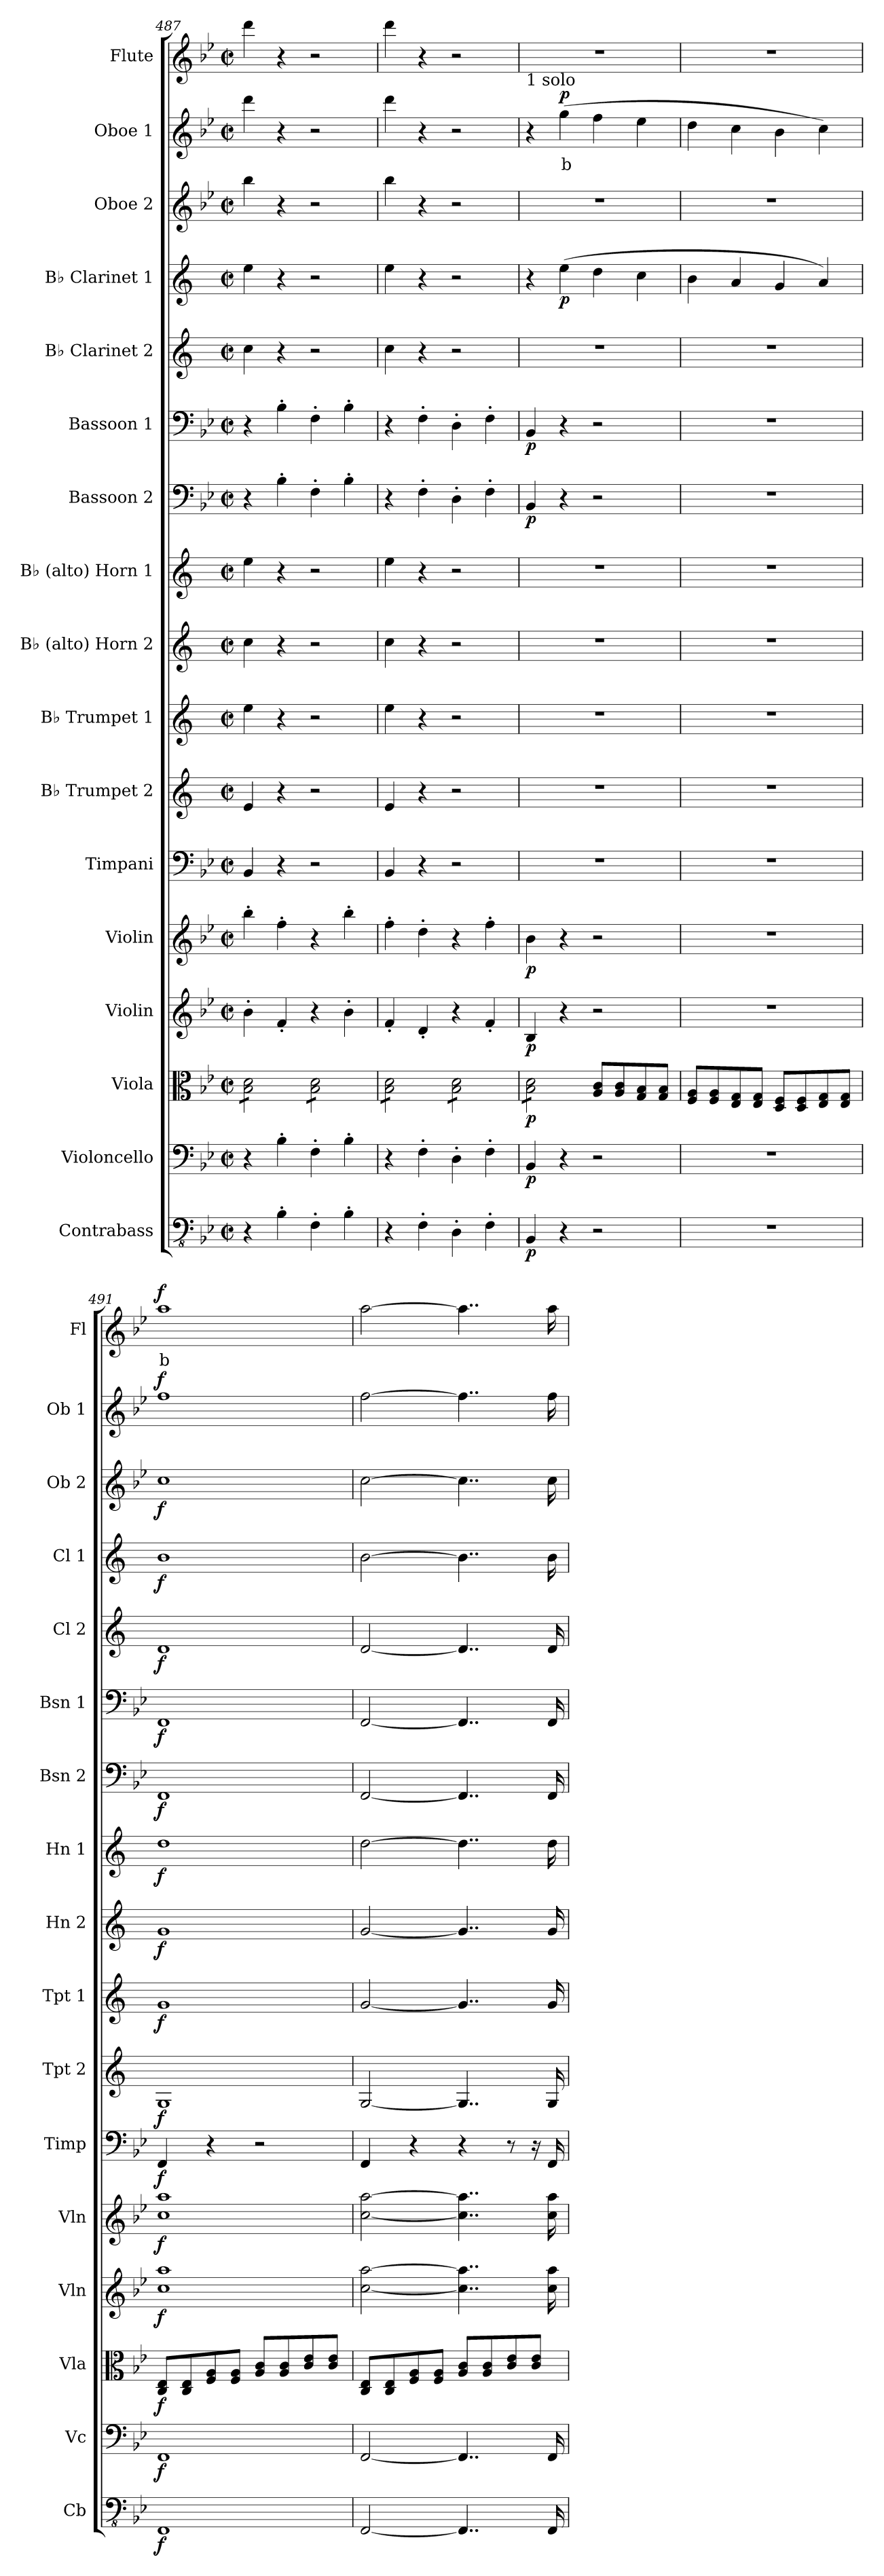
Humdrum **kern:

**kern	**dynam	**kern	**dynam	**kern	**dynam	**kern	**dynam	**kern	**dynam	**kern	**dynam	**kern	**dynam	**kern	**dynam	**kern	**dynam	**kern	**dynam	**kern	**dynam	**kern	**dynam	**kern	**dynam	**kern	**dynam	**kern	**dynam	**kern	**text	**dynam	**kern	**text	**dynam
*part17	*part17	*part16	*part16	*part15	*part15	*part14	*part14	*part13	*part13	*part12	*part12	*part11	*part11	*part10	*part10	*part9	*part9	*part8	*part8	*part7	*part7	*part6	*part6	*part5	*part5	*part4	*part4	*part3	*part3	*part2	*part2	*part2	*part1	*part1	*part1
*staff17	*staff17	*staff16	*staff16	*staff15	*staff15	*staff14	*staff14	*staff13	*staff13	*staff12	*staff12	*staff11	*staff11	*staff10	*staff10	*staff9	*staff9	*staff8	*staff8	*staff7	*staff7	*staff6	*staff6	*staff5	*staff5	*staff4	*staff4	*staff3	*staff3	*staff2	*staff2	*staff2	*staff1	*staff1	*staff1
*I"Contrabass	*	*I"Violoncello	*	*I"Viola	*	*I"Violin	*	*I"Violin	*	*I"Timpani	*	*I"B♭ Trumpet 2	*	*I"B♭ Trumpet 1	*	*I"B♭ (alto) Horn 2	*	*I"B♭ (alto) Horn 1	*	*I"Bassoon 2	*	*I"Bassoon 1	*	*I"B♭ Clarinet 2	*	*I"B♭ Clarinet 1	*	*I"Oboe 2	*	*I"Oboe 1	*	*	*I"Flute	*	*
*I'Cb	*	*I'Vc	*	*I'Vla	*	*I'Vln	*	*I'Vln	*	*I'Timp	*	*I'Tpt 2	*	*I'Tpt 1	*	*I'Hn 2	*	*I'Hn 1	*	*I'Bsn 2	*	*I'Bsn 1	*	*I'Cl 2	*	*I'Cl 1	*	*I'Ob 2	*	*I'Ob 1	*	*	*I'Fl	*	*
*clefFv4	*	*clefF4	*	*clefC3	*	*clefG2	*	*clefG2	*	*clefF4	*	*clefG2	*	*clefG2	*	*clefG2	*	*clefG2	*	*clefF4	*	*clefF4	*	*clefG2	*	*clefG2	*	*clefG2	*	*clefG2	*	*	*clefG2	*	*
*	*	*	*	*	*	*	*	*	*	*	*	*ITrd1c2	*	*ITrd1c2	*	*ITrd1c2	*	*ITrd1c2	*	*	*	*	*	*ITrd1c2	*	*ITrd1c2	*	*	*	*	*	*	*	*	*
*k[b-e-]	*	*k[b-e-]	*	*k[b-e-]	*	*k[b-e-]	*	*k[b-e-]	*	*k[b-e-]	*	*k[b-e-]	*	*k[b-e-]	*	*k[b-e-]	*	*k[b-e-]	*	*k[b-e-]	*	*k[b-e-]	*	*k[b-e-]	*	*k[b-e-]	*	*k[b-e-]	*	*k[b-e-]	*	*	*k[b-e-]	*	*
*M2/2	*	*M2/2	*	*M2/2	*	*M2/2	*	*M2/2	*	*M2/2	*	*M2/2	*	*M2/2	*	*M2/2	*	*M2/2	*	*M2/2	*	*M2/2	*	*M2/2	*	*M2/2	*	*M2/2	*	*M2/2	*	*	*M2/2	*	*
*met(c|)	*	*met(c|)	*	*met(c|)	*	*met(c|)	*	*met(c|)	*	*met(c|)	*	*met(c|)	*	*met(c|)	*	*met(c|)	*	*met(c|)	*	*met(c|)	*	*met(c|)	*	*met(c|)	*	*met(c|)	*	*met(c|)	*	*met(c|)	*	*	*met(c|)	*	*
=487	=487	=487	=487	=487	=487	=487	=487	=487	=487	=487	=487	=487	=487	=487	=487	=487	=487	=487	=487	=487	=487	=487	=487	=487	=487	=487	=487	=487	=487	=487	=487	=487	=487	=487	=487
*	*	*	*	*tremolo	*	*	*	*	*	*	*	*	*	*	*	*	*	*	*	*	*	*	*	*	*	*	*	*	*	*	*	*	*	*	*
4r	.	4r	.	8B-\ 8d\L	.	4b-'\	.	4bb-'\	.	4BB-/	.	4d/	.	4dd\	.	4b-\	.	4dd\	.	4r	.	4r	.	4b-\	.	4dd\	.	4bb-\	.	4ddd\	.	.	4ddd\	.	.
.	.	.	.	8B-\ 8d\	.	.	.	.	.	.	.	.	.	.	.	.	.	.	.	.	.	.	.	.	.	.	.	.	.	.	.	.	.	.	.
4BB-'\	.	4B-'\	.	8B-\ 8d\	.	4f'/	.	4ff'\	.	4r	.	4r	.	4r	.	4r	.	4r	.	4B-'\	.	4B-'\	.	4r	.	4r	.	4r	.	4r	.	.	4r	.	.
.	.	.	.	8B-\ 8d\J	.	.	.	.	.	.	.	.	.	.	.	.	.	.	.	.	.	.	.	.	.	.	.	.	.	.	.	.	.	.	.
4FF'\	.	4F'\	.	8B-\ 8d\L	.	4r	.	4r	.	2r	.	2r	.	2r	.	2r	.	2r	.	4F'\	.	4F'\	.	2r	.	2r	.	2r	.	2r	.	.	2r	.	.
.	.	.	.	8B-\ 8d\	.	.	.	.	.	.	.	.	.	.	.	.	.	.	.	.	.	.	.	.	.	.	.	.	.	.	.	.	.	.	.
4BB-'\	.	4B-'\	.	8B-\ 8d\	.	4b-'\	.	4bb-'\	.	.	.	.	.	.	.	.	.	.	.	4B-'\	.	4B-'\	.	.	.	.	.	.	.	.	.	.	.	.	.
.	.	.	.	8B-\ 8d\J	.	.	.	.	.	.	.	.	.	.	.	.	.	.	.	.	.	.	.	.	.	.	.	.	.	.	.	.	.	.	.
=488	=488	=488	=488	=488	=488	=488	=488	=488	=488	=488	=488	=488	=488	=488	=488	=488	=488	=488	=488	=488	=488	=488	=488	=488	=488	=488	=488	=488	=488	=488	=488	=488	=488	=488	=488
4r	.	4r	.	8B-\ 8d\L	.	4f'/	.	4ff'\	.	4BB-/	.	4d/	.	4dd\	.	4b-\	.	4dd\	.	4r	.	4r	.	4b-\	.	4dd\	.	4bb-\	.	4ddd\	.	.	4ddd\	.	.
.	.	.	.	8B-\ 8d\	.	.	.	.	.	.	.	.	.	.	.	.	.	.	.	.	.	.	.	.	.	.	.	.	.	.	.	.	.	.	.
4FF'\	.	4F'\	.	8B-\ 8d\	.	4d'/	.	4dd'\	.	4r	.	4r	.	4r	.	4r	.	4r	.	4F'\	.	4F'\	.	4r	.	4r	.	4r	.	4r	.	.	4r	.	.
.	.	.	.	8B-\ 8d\J	.	.	.	.	.	.	.	.	.	.	.	.	.	.	.	.	.	.	.	.	.	.	.	.	.	.	.	.	.	.	.
4DD'\	.	4D'\	.	8B-\ 8d\L	.	4r	.	4r	.	2r	.	2r	.	2r	.	2r	.	2r	.	4D'\	.	4D'\	.	2r	.	2r	.	2r	.	2r	.	.	2r	.	.
.	.	.	.	8B-\ 8d\	.	.	.	.	.	.	.	.	.	.	.	.	.	.	.	.	.	.	.	.	.	.	.	.	.	.	.	.	.	.	.
4FF'\	.	4F'\	.	8B-\ 8d\	.	4f'/	.	4ff'\	.	.	.	.	.	.	.	.	.	.	.	4F'\	.	4F'\	.	.	.	.	.	.	.	.	.	.	.	.	.
.	.	.	.	8B-\ 8d\J	.	.	.	.	.	.	.	.	.	.	.	.	.	.	.	.	.	.	.	.	.	.	.	.	.	.	.	.	.	.	.
=489	=489	=489	=489	=489	=489	=489	=489	=489	=489	=489	=489	=489	=489	=489	=489	=489	=489	=489	=489	=489	=489	=489	=489	=489	=489	=489	=489	=489	=489	=489	=489	=489	=489	=489	=489
!	!	!	!	!	!	!	!	!	!	!	!	!	!	!	!	!	!	!	!	!	!	!	!	!	!	!	!	!	!	!LO:TX:a:t=1 solo	!	!	!	!	!
!	!LO:DY:b	!	!LO:DY:b	!	!LO:DY:b	!	!LO:DY:b	!	!LO:DY:b	!	!	!	!	!	!	!	!	!	!	!	!LO:DY:b	!	!LO:DY:b	!	!	!	!	!	!	!	!	!	!	!	!
4BBB-/	p	4BB-/	p	8B-\ 8d\L	p	4B-/	p	4b-\	p	1r	.	1r	.	1r	.	1r	.	1r	.	4BB-/	p	4BB-/	p	1r	.	4r	.	1r	.	4r	.	.	1r	.	.
.	.	.	.	8B-\ 8d\	.	.	.	.	.	.	.	.	.	.	.	.	.	.	.	.	.	.	.	.	.	.	.	.	.	.	.	.	.	.	.
!	!	!	!	!	!	!	!	!	!	!	!	!	!	!	!	!	!	!	!	!	!	!	!	!	!	!	!LO:DY:b	!	!	!	!LO:LY:b:color=#FF0000	!LO:DY:b	!	!	!
4r	.	4r	.	8B-\ 8d\	.	4r	.	4r	.	.	.	.	.	.	.	.	.	.	.	4r	.	4r	.	.	.	(>4dd\	p	.	.	(>4gg\	b	p	.	.	.
.	.	.	.	8B-\ 8d\J	.	.	.	.	.	.	.	.	.	.	.	.	.	.	.	.	.	.	.	.	.	.	.	.	.	.	.	.	.	.	.
*	*	*	*	*Xtremolo	*	*	*	*	*	*	*	*	*	*	*	*	*	*	*	*	*	*	*	*	*	*	*	*	*	*	*	*	*	*	*
2r	.	2r	.	8A/ 8c/L	.	2r	.	2r	.	.	.	.	.	.	.	.	.	.	.	2r	.	2r	.	.	.	4cc\	.	.	.	4ff\	.	.	.	.	.
.	.	.	.	8A/ 8c/	.	.	.	.	.	.	.	.	.	.	.	.	.	.	.	.	.	.	.	.	.	.	.	.	.	.	.	.	.	.	.
.	.	.	.	8G/ 8B-/	.	.	.	.	.	.	.	.	.	.	.	.	.	.	.	.	.	.	.	.	.	4b-\	.	.	.	4ee-\	.	.	.	.	.
.	.	.	.	8G/ 8B-/J	.	.	.	.	.	.	.	.	.	.	.	.	.	.	.	.	.	.	.	.	.	.	.	.	.	.	.	.	.	.	.
=490	=490	=490	=490	=490	=490	=490	=490	=490	=490	=490	=490	=490	=490	=490	=490	=490	=490	=490	=490	=490	=490	=490	=490	=490	=490	=490	=490	=490	=490	=490	=490	=490	=490	=490	=490
1r	.	1r	.	8F/ 8A/L	.	1r	.	1r	.	1r	.	1r	.	1r	.	1r	.	1r	.	1r	.	1r	.	1r	.	4a\	.	1r	.	4dd\	.	.	1r	.	.
.	.	.	.	8F/ 8A/	.	.	.	.	.	.	.	.	.	.	.	.	.	.	.	.	.	.	.	.	.	.	.	.	.	.	.	.	.	.	.
.	.	.	.	8E-/ 8G/	.	.	.	.	.	.	.	.	.	.	.	.	.	.	.	.	.	.	.	.	.	4g/	.	.	.	4cc\	.	.	.	.	.
.	.	.	.	8E-/ 8G/J	.	.	.	.	.	.	.	.	.	.	.	.	.	.	.	.	.	.	.	.	.	.	.	.	.	.	.	.	.	.	.
.	.	.	.	8D/ 8F/L	.	.	.	.	.	.	.	.	.	.	.	.	.	.	.	.	.	.	.	.	.	4f/	.	.	.	4b-\	.	.	.	.	.
.	.	.	.	8D/ 8F/	.	.	.	.	.	.	.	.	.	.	.	.	.	.	.	.	.	.	.	.	.	.	.	.	.	.	.	.	.	.	.
.	.	.	.	8E-/ 8G/	.	.	.	.	.	.	.	.	.	.	.	.	.	.	.	.	.	.	.	.	.	4g/)	.	.	.	4cc\)	.	.	.	.	.
.	.	.	.	8E-/ 8G/J	.	.	.	.	.	.	.	.	.	.	.	.	.	.	.	.	.	.	.	.	.	.	.	.	.	.	.	.	.	.	.
=491	=491	=491	=491	=491	=491	=491	=491	=491	=491	=491	=491	=491	=491	=491	=491	=491	=491	=491	=491	=491	=491	=491	=491	=491	=491	=491	=491	=491	=491	=491	=491	=491	=491	=491	=491
!	!LO:DY:b	!	!LO:DY:b	!	!LO:DY:b	!	!LO:DY:b	!	!LO:DY:b	!	!LO:DY:b	!	!LO:DY:b	!	!LO:DY:b	!	!LO:DY:b	!	!LO:DY:b	!	!LO:DY:b	!	!LO:DY:b	!	!LO:DY:b	!	!LO:DY:b	!	!LO:DY:b	!	!	!LO:DY:b	!	!LO:LY:b:color=#FF0000	!LO:DY:b
1FFF	f	1FF	f	8C/ 8E-/L	f	1cc 1aa	f	1cc 1aa	f	4FF/	f	1F	f	1f	f	1f	f	1cc	f	1FF	f	1FF	f	1c	f	1a	f	1cc	f	1ff	.	f	1aa	b	f
.	.	.	.	8C/ 8E-/	.	.	.	.	.	.	.	.	.	.	.	.	.	.	.	.	.	.	.	.	.	.	.	.	.	.	.	.	.	.	.
.	.	.	.	8F/ 8A/	.	.	.	.	.	4r	.	.	.	.	.	.	.	.	.	.	.	.	.	.	.	.	.	.	.	.	.	.	.	.	.
.	.	.	.	8F/ 8A/J	.	.	.	.	.	.	.	.	.	.	.	.	.	.	.	.	.	.	.	.	.	.	.	.	.	.	.	.	.	.	.
.	.	.	.	8A/ 8c/L	.	.	.	.	.	2r	.	.	.	.	.	.	.	.	.	.	.	.	.	.	.	.	.	.	.	.	.	.	.	.	.
.	.	.	.	8A/ 8c/	.	.	.	.	.	.	.	.	.	.	.	.	.	.	.	.	.	.	.	.	.	.	.	.	.	.	.	.	.	.	.
.	.	.	.	8c/ 8e-/	.	.	.	.	.	.	.	.	.	.	.	.	.	.	.	.	.	.	.	.	.	.	.	.	.	.	.	.	.	.	.
.	.	.	.	8c/ 8e-/J	.	.	.	.	.	.	.	.	.	.	.	.	.	.	.	.	.	.	.	.	.	.	.	.	.	.	.	.	.	.	.
=492	=492	=492	=492	=492	=492	=492	=492	=492	=492	=492	=492	=492	=492	=492	=492	=492	=492	=492	=492	=492	=492	=492	=492	=492	=492	=492	=492	=492	=492	=492	=492	=492	=492	=492	=492
[2FFF/	.	[2FF/	.	8C/ 8E-/L	.	[2cc\ [2aa\	.	[2cc\ [2aa\	.	4FF/	.	[2F/	.	[2f/	.	[2f/	.	[2cc\	.	[2FF/	.	[2FF/	.	[2c/	.	[2a\	.	[2cc\	.	[2ff\	.	.	[2aa\	.	.
.	.	.	.	8C/ 8E-/	.	.	.	.	.	.	.	.	.	.	.	.	.	.	.	.	.	.	.	.	.	.	.	.	.	.	.	.	.	.	.
.	.	.	.	8F/ 8A/	.	.	.	.	.	4r	.	.	.	.	.	.	.	.	.	.	.	.	.	.	.	.	.	.	.	.	.	.	.	.	.
.	.	.	.	8F/ 8A/J	.	.	.	.	.	.	.	.	.	.	.	.	.	.	.	.	.	.	.	.	.	.	.	.	.	.	.	.	.	.	.
4..FFF/]	.	4..FF/]	.	8A/ 8c/L	.	4..cc\] 4..aa\]	.	4..cc\] 4..aa\]	.	4r	.	4..F/]	.	4..f/]	.	4..f/]	.	4..cc\]	.	4..FF/]	.	4..FF/]	.	4..c/]	.	4..a\]	.	4..cc\]	.	4..ff\]	.	.	4..aa\]	.	.
.	.	.	.	8A/ 8c/	.	.	.	.	.	.	.	.	.	.	.	.	.	.	.	.	.	.	.	.	.	.	.	.	.	.	.	.	.	.	.
.	.	.	.	8c/ 8e-/	.	.	.	.	.	8r	.	.	.	.	.	.	.	.	.	.	.	.	.	.	.	.	.	.	.	.	.	.	.	.	.
.	.	.	.	8c/ 8e-/J	.	.	.	.	.	16r	.	.	.	.	.	.	.	.	.	.	.	.	.	.	.	.	.	.	.	.	.	.	.	.	.
16FFF/	.	16FF/	.	.	.	16cc\ 16aa\	.	16cc\ 16aa\	.	16FF/	.	16F/	.	16f/	.	16f/	.	16cc\	.	16FF/	.	16FF/	.	16c/	.	16a\	.	16cc\	.	16ff\	.	.	16aa\	.	.
=	=	=	=	=	=	=	=	=	=	=	=	=	=	=	=	=	=	=	=	=	=	=	=	=	=	=	=	=	=	=	=	=	=	=	=
*-	*-	*-	*-	*-	*-	*-	*-	*-	*-	*-	*-	*-	*-	*-	*-	*-	*-	*-	*-	*-	*-	*-	*-	*-	*-	*-	*-	*-	*-	*-	*-	*-	*-	*-	*-
